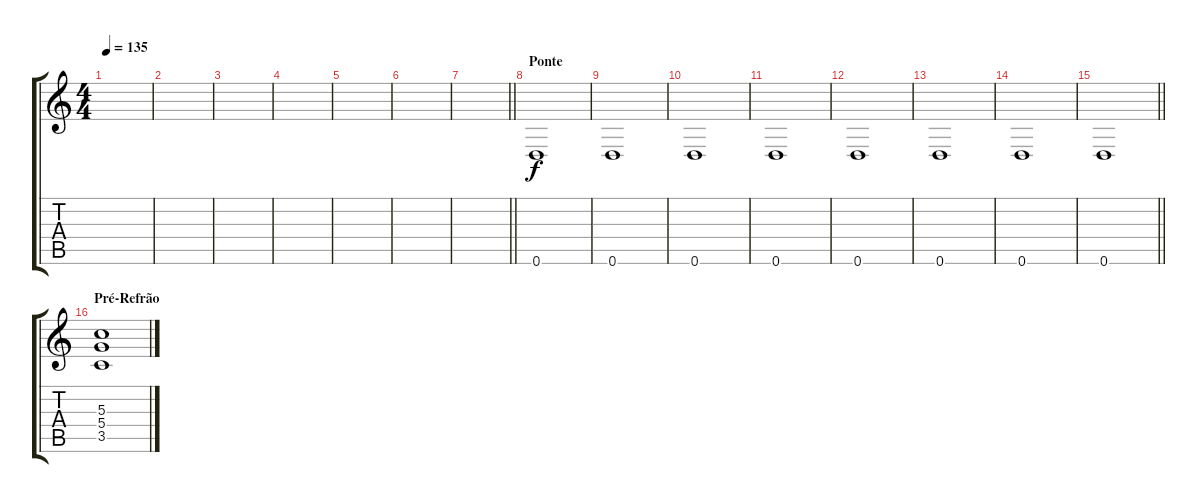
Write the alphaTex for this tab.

\track "" {instrument distortionguitar}
\staff {score tabs}
\tuning (E4 B3 G3 D3 A2 D2) {hide}
\ts (4 4)
\tempo 135
\clef g2
\ks c
|
|
|
|
|
|
\barLineRight lightlight
|
\section ("" "Ponte")
0.6.1 |
0.6.1 |
0.6.1 |
0.6.1 |
0.6.1 |
0.6.1 |
0.6.1 |
\barLineRight lightlight
0.6.1 |
\section ("" "Pré-Refrão")
(5.3 5.4 3.5).1
